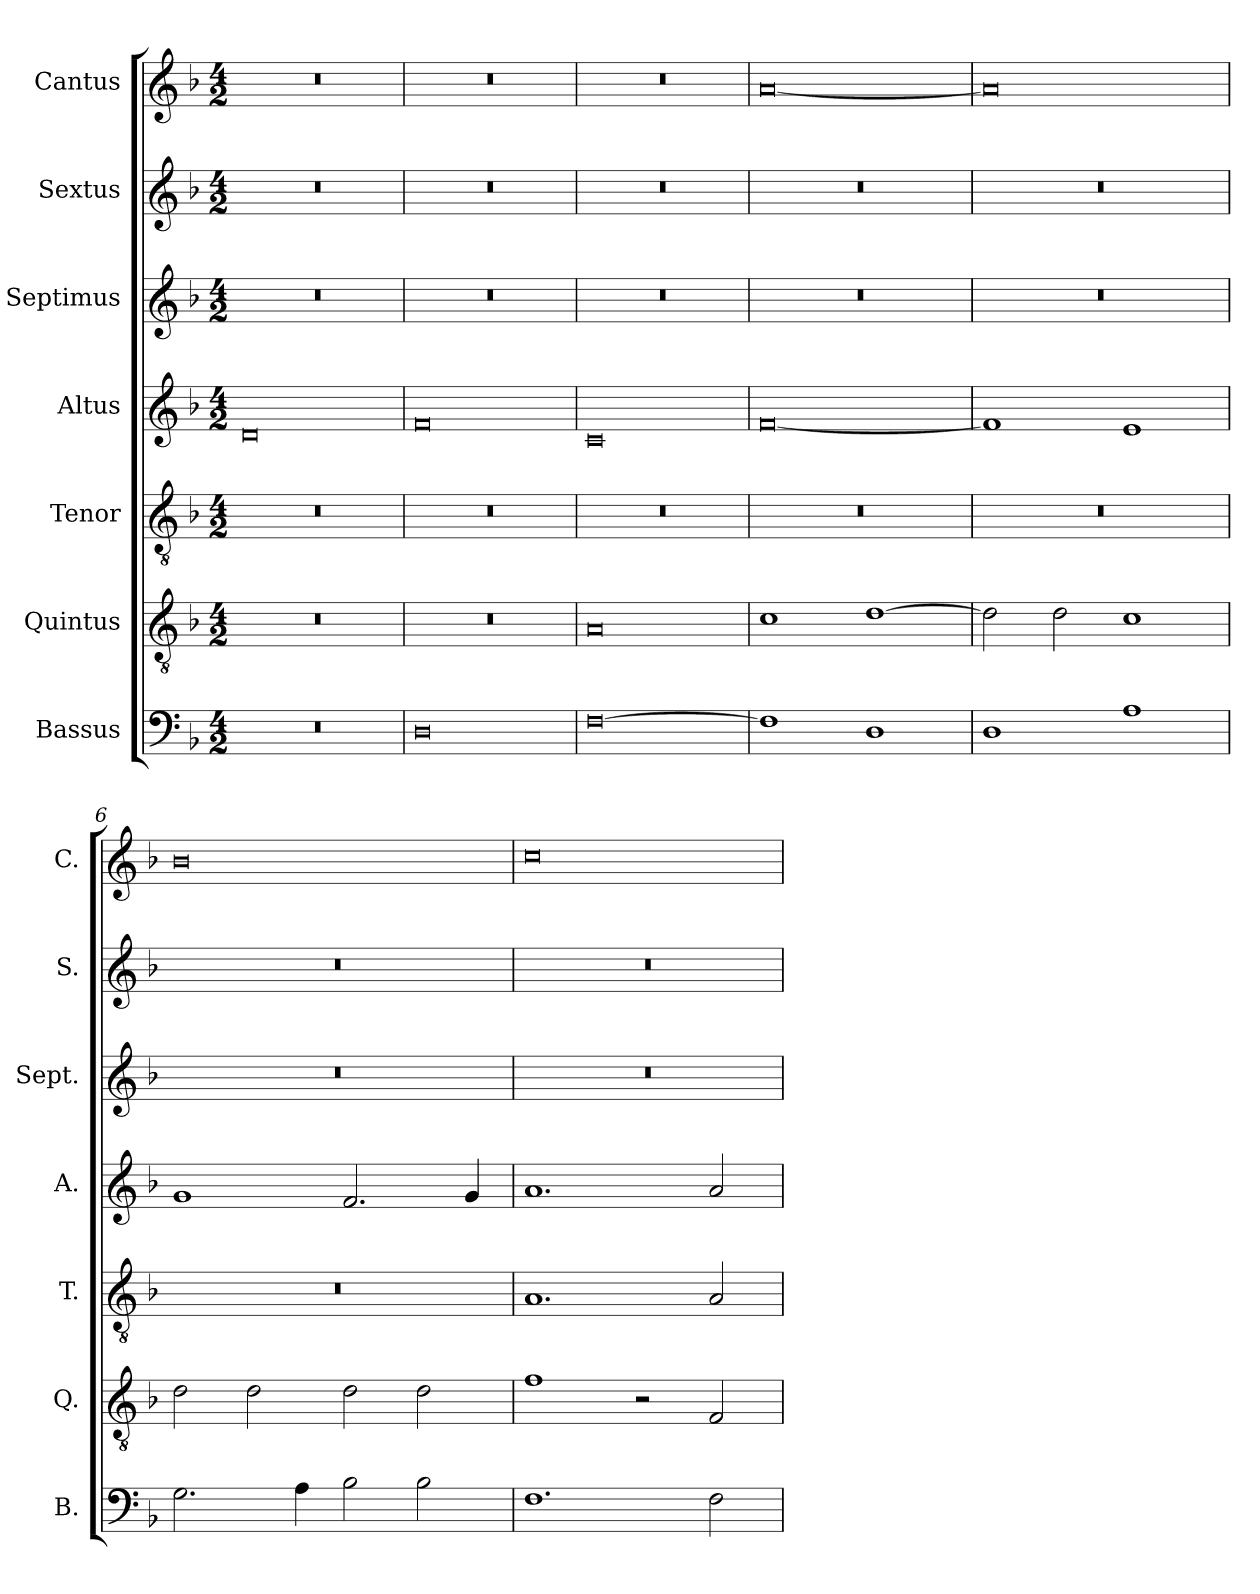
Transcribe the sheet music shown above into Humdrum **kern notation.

**kern	**kern	**kern	**kern	**kern	**kern	**kern
*part7	*part6	*part5	*part4	*part3	*part2	*part1
*staff7	*staff6	*staff5	*staff4	*staff3	*staff2	*staff1
*I"Bassus	*I"Quintus	*I"Tenor	*I"Altus	*I"Septimus	*I"Sextus	*I"Cantus
*I'B.	*I'Q.	*I'T.	*I'A.	*I'Sept.	*I'S.	*I'C.
*clefF4	*clefGv2	*clefGv2	*clefG2	*clefG2	*clefG2	*clefG2
*k[b-]	*k[b-]	*k[b-]	*k[b-]	*k[b-]	*k[b-]	*k[b-]
*F:	*F:	*F:	*F:	*F:	*F:	*F:
*M4/2	*M4/2	*M4/2	*M4/2	*M4/2	*M4/2	*M4/2
=1	=1	=1	=1	=1	=1	=1
0r	0r	0r	0d	0r	0r	0r
=2	=2	=2	=2	=2	=2	=2
0D	0r	0r	0f	0r	0r	0r
=3	=3	=3	=3	=3	=3	=3
[0F	0A	0r	0c	0r	0r	0r
=4	=4	=4	=4	=4	=4	=4
1F]	1c	0r	[0f	0r	0r	[0a
1D	[1d	.	.	.	.	.
=5	=5	=5	=5	=5	=5	=5
1D	2d\]	0r	1f]	0r	0r	0a]
.	2d\	.	.	.	.	.
1A	1c	.	1e	.	.	.
=6	=6	=6	=6	=6	=6	=6
2.G\	2d\	0r	1g	0r	0r	0b-
.	2d\	.	.	.	.	.
4A\	.	.	.	.	.	.
2B-\	2d\	.	2.f/	.	.	.
2B-\	2d\	.	.	.	.	.
.	.	.	4g/	.	.	.
=7	=7	=7	=7	=7	=7	=7
1.F	1f	1.A	1.a	0r	0r	0cc
.	2r	.	.	.	.	.
2F\	2F/	2A/	2a/	.	.	.
=	=	=	=	=	=	=
*-	*-	*-	*-	*-	*-	*-
